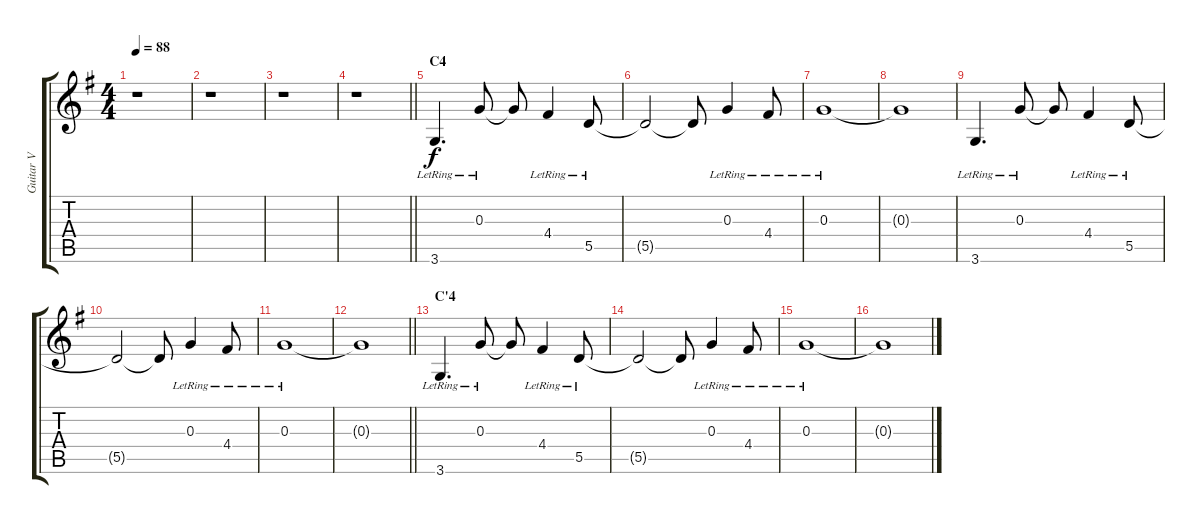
\track ("Guitar V" "Guitar V") {instrument electricguitarclean}
\staff {score tabs}
\tuning (E4 B3 G3 D3 A2 E2) {hide}
\ts (4 4)
\tempo 88
\clef g2
\ks g
r.1{dy f} |
r.1 |
r.1 |
\barLineRight lightlight
r.1 |
\section ("" "C4")
3.6{lr}.4{d} 0.3{lr}.8 0.3{t}.8 4.4{lr}.4 5.5{lr}.8 |
5.5{t}.2 5.5{t}.8 0.3{lr}.4 4.4{lr}.8 |
0.3{lr}.1 |
0.3{t}.1 |
3.6{lr}.4{d} 0.3{lr}.8 0.3{t}.8 4.4{lr}.4 5.5{lr}.8 |
5.5{t}.2 5.5{t}.8 0.3{lr}.4 4.4{lr}.8 |
0.3{lr}.1 |
\barLineRight lightlight
0.3{t}.1 |
\section ("" "C'4")
3.6{lr}.4{d} 0.3{lr}.8 0.3{t}.8 4.4{lr}.4 5.5{lr}.8 |
5.5{t}.2 5.5{t}.8 0.3{lr}.4 4.4{lr}.8 |
0.3{lr}.1 |
0.3{t}.1
